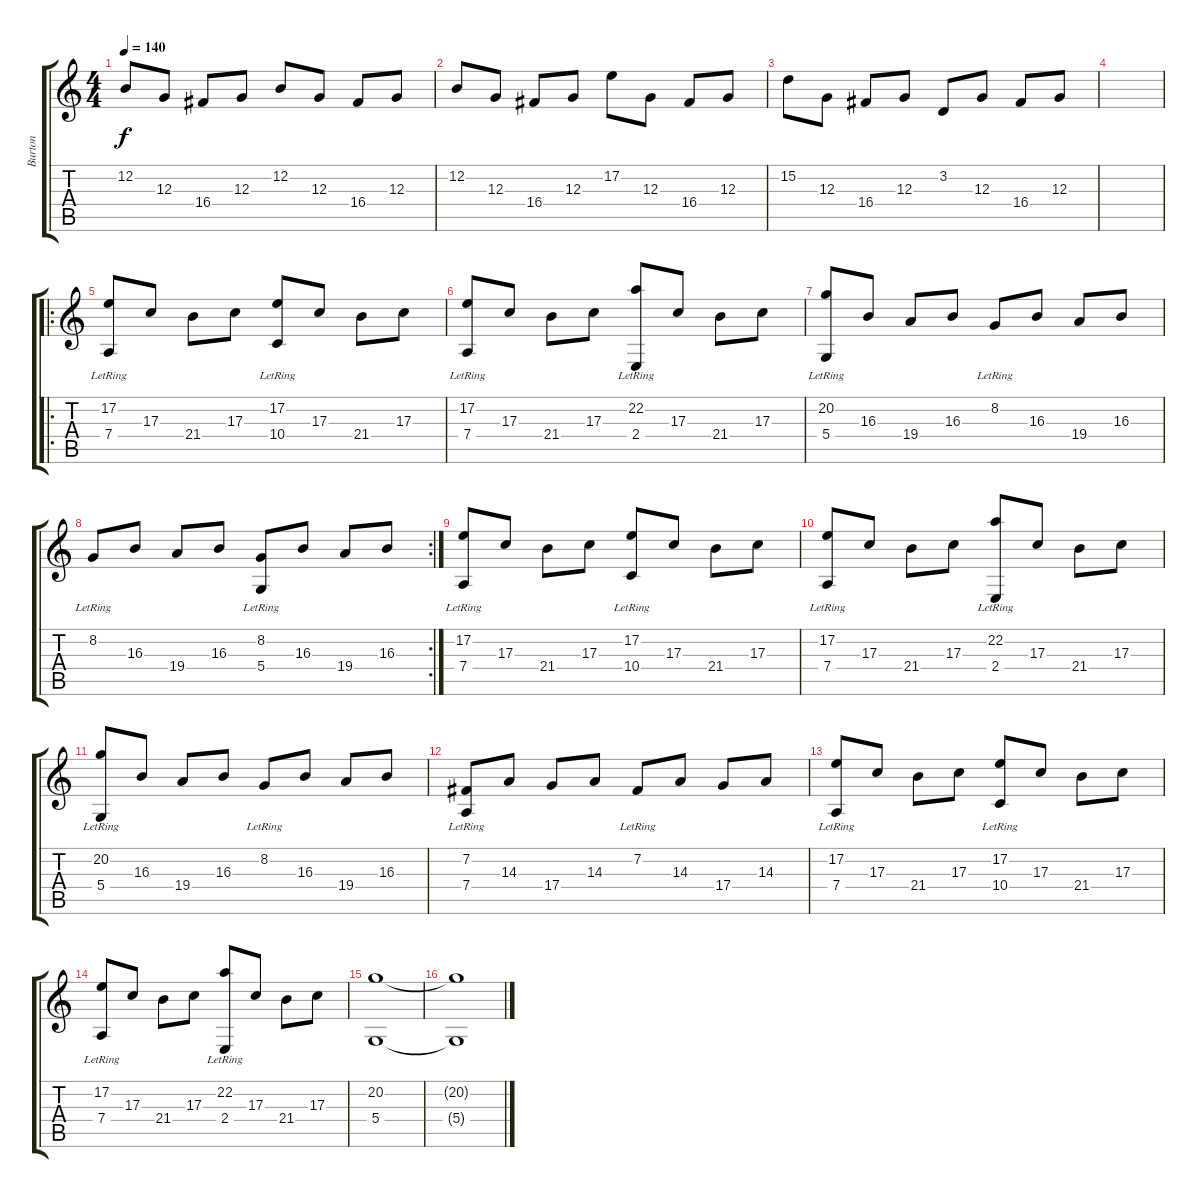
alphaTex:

\track ("Burton" "Burton") {instrument acousticgrandpiano}
\staff {score tabs}
\tuning (E4 B3 G3 D3 A2 E2) {hide}
\ts (4 4)
\tempo 140
\clef g2
\ks c
12.2.8{dy f} 12.3.8 16.4.8 12.3.8 12.2.8 12.3.8 16.4.8 12.3.8 |
12.2.8 12.3.8 16.4.8 12.3.8 17.2.8 12.3.8 16.4.8 12.3.8 |
15.2.8 12.3.8 16.4.8 12.3.8 3.2.8 12.3.8 16.4.8 12.3.8 |
|
\ro
(17.2{lr} 7.4{lr}).8 17.3.8 21.4.8 17.3.8 (17.2{lr} 10.4{lr}).8 17.3.8 21.4.8 17.3.8 |
(17.2{lr} 7.4{lr}).8 17.3.8 21.4.8 17.3.8 (22.2{lr} 2.4{lr}).8 17.3.8 21.4.8 17.3.8 |
(20.2{lr} 5.4{lr}).8 16.3.8 19.4.8 16.3.8 8.2{lr}.8 16.3.8 19.4.8 16.3.8 |
\rc 2
8.2{lr}.8 16.3.8 19.4.8 16.3.8 (8.2{lr} 5.4{lr}).8 16.3.8 19.4.8 16.3.8 |
(17.2{lr} 7.4{lr}).8 17.3.8 21.4.8 17.3.8 (17.2{lr} 10.4{lr}).8 17.3.8 21.4.8 17.3.8 |
(17.2{lr} 7.4{lr}).8 17.3.8 21.4.8 17.3.8 (22.2{lr} 2.4{lr}).8 17.3.8 21.4.8 17.3.8 |
(20.2{lr} 5.4{lr}).8 16.3.8 19.4.8 16.3.8 8.2{lr}.8 16.3.8 19.4.8 16.3.8 |
(7.2{lr} 7.4{lr}).8 14.3.8 17.4.8 14.3.8 7.2{lr}.8 14.3.8 17.4.8 14.3.8 |
(17.2{lr} 7.4{lr}).8 17.3.8 21.4.8 17.3.8 (17.2{lr} 10.4{lr}).8 17.3.8 21.4.8 17.3.8 |
(17.2{lr} 7.4{lr}).8 17.3.8 21.4.8 17.3.8 (22.2{lr} 2.4{lr}).8 17.3.8 21.4.8 17.3.8 |
(20.2 5.4).1 |
(20.2{t} 5.4{t}).1
